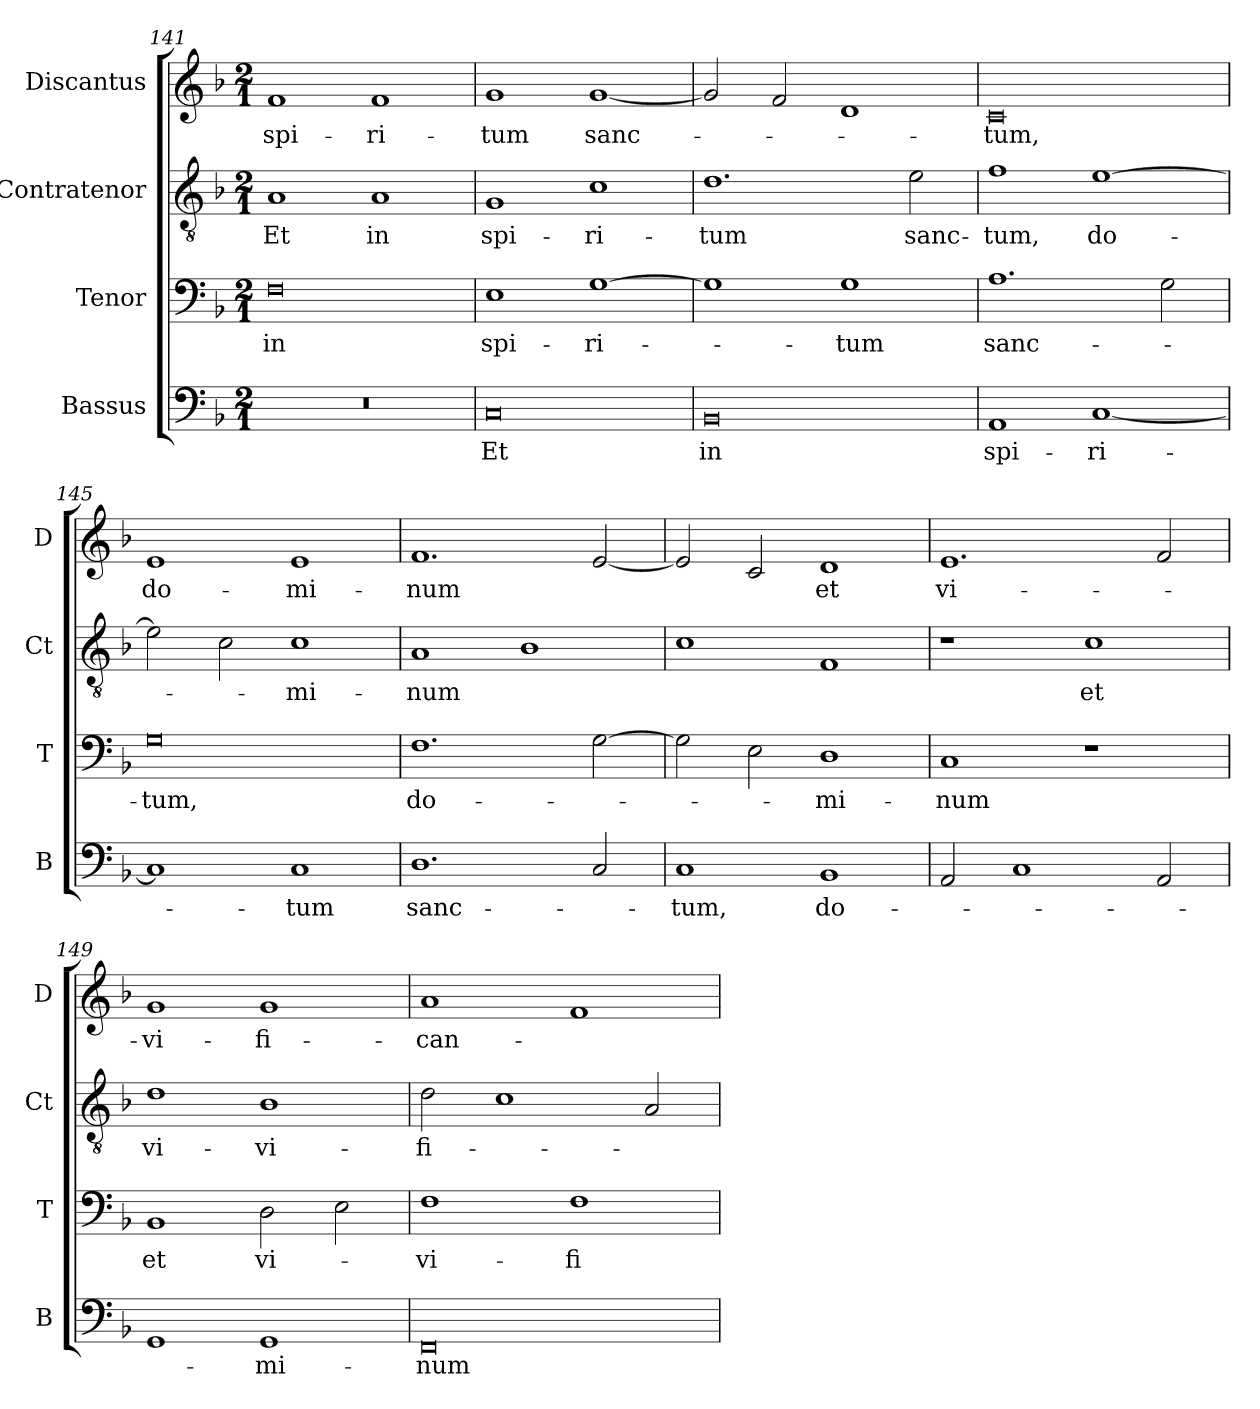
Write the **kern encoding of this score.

**kern	**text	**kern	**text	**kern	**text	**kern	**text
*part4	*part4	*part3	*part3	*part2	*part2	*part1	*part1
*staff4	*staff4	*staff3	*staff3	*staff2	*staff2	*staff1	*staff1
*I"Bassus	*	*I"Tenor	*	*I"Contratenor	*	*I"Discantus	*
*I'B	*	*I'T	*	*I'Ct	*	*I'D	*
*clefF4	*	*clefF4	*	*clefGv2	*	*clefG2	*
*k[b-]	*	*k[b-]	*	*k[b-]	*	*k[b-]	*
*M2/1	*	*M2/1	*	*M2/1	*	*M2/1	*
=141	=141	=141	=141	=141	=141	=141	=141
0r	.	0F	in	1A	Et	1f	spi-
.	.	.	.	1A	in	1f	-ri-
=142	=142	=142	=142	=142	=142	=142	=142
0C	Et	1E	spi-	1G	spi-	1g	-tum
.	.	[1G	-ri-	1c	-ri-	[1g	sanc-
=143	=143	=143	=143	=143	=143	=143	=143
0BB-	in	1G]	.	1.d	-tum	2g/]	.
.	.	.	.	.	.	2f/	.
.	.	1G	-tum	.	.	1d	.
.	.	.	.	2e\	sanc-	.	.
=144	=144	=144	=144	=144	=144	=144	=144
1AA	spi-	1.A	sanc-	1f	-tum,	0c	-tum,
[1C	-ri-	.	.	[1e	do-	.	.
.	.	2G\	.	.	.	.	.
=145	=145	=145	=145	=145	=145	=145	=145
1C]	.	0G	-tum,	2e\]	.	1e	do-
.	.	.	.	2c\	.	.	.
1C	-tum	.	.	1c	-mi-	1e	-mi-
=146	=146	=146	=146	=146	=146	=146	=146
1.D	sanc-	1.F	do-	1A	-num	1.f	-num
.	.	.	.	1B-	.	.	.
2C/	.	[2G\	.	.	.	[2e/	.
=147	=147	=147	=147	=147	=147	=147	=147
1C	-tum,	2G\]	.	1c	.	2e/]	.
.	.	2E\	.	.	.	2c/	.
1BB-	do-	1D	-mi-	1F	.	1d	et
=148	=148	=148	=148	=148	=148	=148	=148
2AA/	.	1C	-num	1r	.	1.e	vi-
1C	.	.	.	.	.	.	.
.	.	1r	.	1c	et	.	.
2AA/	.	.	.	.	.	2f/	.
=149	=149	=149	=149	=149	=149	=149	=149
1GG	.	1BB-	et	1d	vi-	1g	-vi-
1GG	-mi-	2D\	vi-	1B-	-vi-	1g	-fi-
.	.	2E\	.	.	.	.	.
=150	=150	=150	=150	=150	=150	=150	=150
0FF	-num	1F	-vi-	2d\	-fi-	1a	-can-
.	.	.	.	1c	.	.	.
.	.	1F	-fi-	.	.	1f	.
.	.	.	.	2A/	.	.	.
=	=	=	=	=	=	=	=
*-	*-	*-	*-	*-	*-	*-	*-
